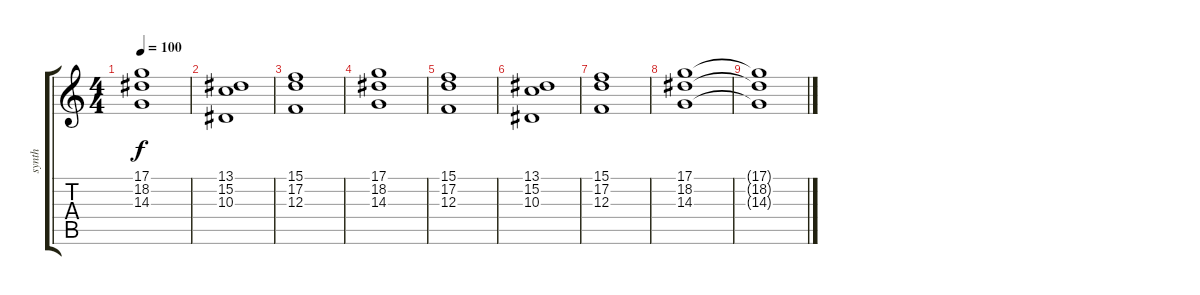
\track ("synth" "synth") {instrument tremolostrings}
\staff {score tabs}
\tuning (D4 A3 F3 C3 G2 C2) {hide}
\ts (4 4)
\tempo 100
\clef g2
\ks c
(17.1{t} 18.2{t} 14.3{t}).1{dy f} |
(13.1 15.2 10.3).1 |
(15.1 17.2 12.3).1 |
(17.1 18.2 14.3).1 |
(15.1 17.2 12.3).1 |
(13.1 15.2 10.3).1 |
(15.1 17.2 12.3).1 |
(17.1 18.2 14.3).1 |
(17.1{t} 18.2{t} 14.3{t}).1
